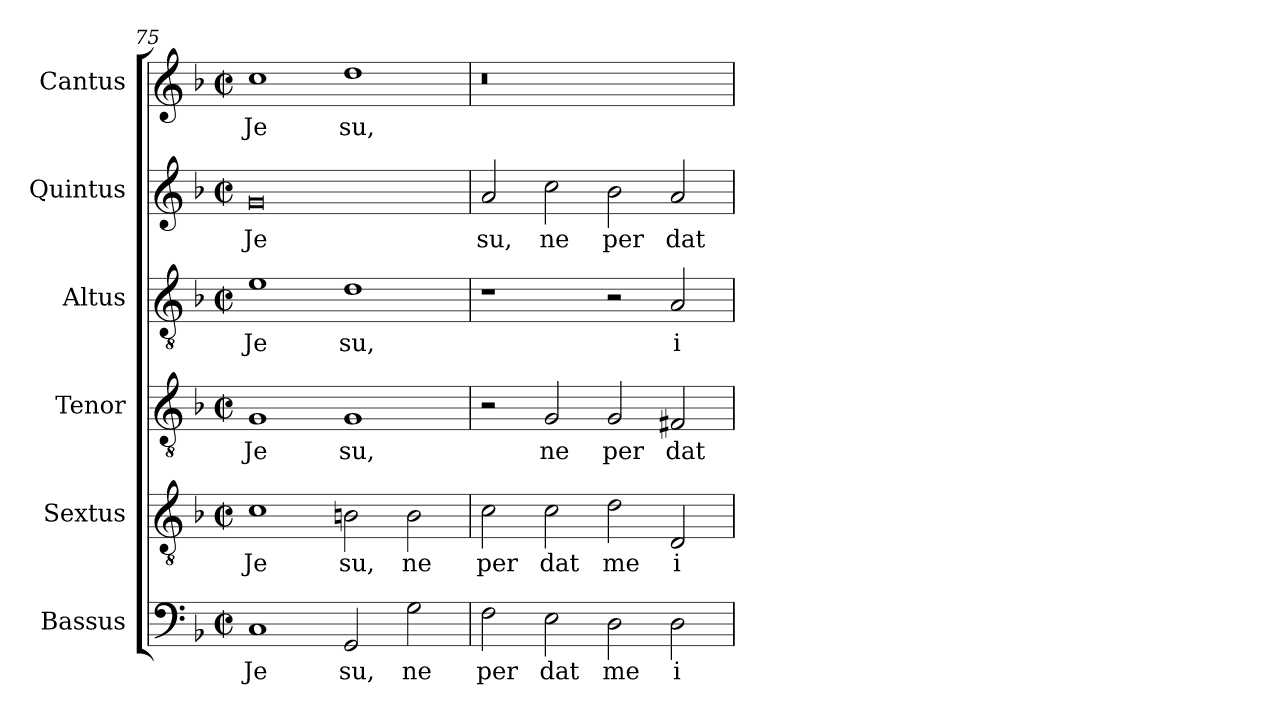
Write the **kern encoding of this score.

**kern	**text	**kern	**text	**kern	**text	**kern	**text	**kern	**text	**kern	**text
*part6	*part6	*part5	*part5	*part4	*part4	*part3	*part3	*part2	*part2	*part1	*part1
*staff6	*staff6	*staff5	*staff5	*staff4	*staff4	*staff3	*staff3	*staff2	*staff2	*staff1	*staff1
*I"Bassus	*	*I"Sextus	*	*I"Tenor	*	*I"Altus	*	*I"Quintus	*	*I"Cantus	*
*clefF4	*	*clefGv2	*	*clefGv2	*	*clefGv2	*	*clefG2	*	*clefG2	*
*k[b-]	*	*k[b-]	*	*k[b-]	*	*k[b-]	*	*k[b-]	*	*k[b-]	*
*F:	*	*F:	*	*F:	*	*F:	*	*F:	*	*F:	*
*M2/2	*	*M2/2	*	*M2/2	*	*M2/2	*	*M2/2	*	*M2/2	*
*met(c|)	*	*met(c|)	*	*met(c|)	*	*met(c|)	*	*met(c|)	*	*met(c|)	*
=75	=75	=75	=75	=75	=75	=75	=75	=75	=75	=75	=75
!	!LO:LY:b:cj	!	!LO:LY:b:cj	!	!LO:LY:b:cj	!	!LO:LY:b:cj	!	!LO:LY:b:cj	!	!LO:LY:b:cj
1C	Je	1c	Je	1G	Je	1e	Je	0g	Je	1cc	Je
!	!LO:LY:b:cj	!	!LO:LY:b:cj	!	!LO:LY:b:cj	!	!LO:LY:b:cj	!	!	!	!LO:LY:b:cj
2GG/	su,	2Bn\	su,	1G	su,	1d	su,	.	.	1dd	su,
!	!LO:LY:b:cj	!	!LO:LY:b:cj	!	!	!	!	!	!	!	!
2G\	ne	2B\	ne	.	.	.	.	.	.	.	.
=76	=76	=76	=76	=76	=76	=76	=76	=76	=76	=76	=76
!	!LO:LY:b:cj	!	!LO:LY:b:cj	!	!	!	!	!	!LO:LY:b:cj	!	!
2F\	per	2c\	per	2r	.	1r	.	2a/	su,	0r	.
!	!LO:LY:b:cj	!	!LO:LY:b:cj	!	!LO:LY:b:cj	!	!	!	!LO:LY:b:cj	!	!
2E\	dat	2c\	dat	2G/	ne	.	.	2cc\	ne	.	.
!	!LO:LY:b:cj	!	!LO:LY:b:cj	!	!LO:LY:b:cj	!	!	!	!LO:LY:b:cj	!	!
2D\	me	2d\	me	2G/	per	2r	.	2b-\	per	.	.
!	!LO:LY:b:cj	!	!LO:LY:b:rj	!	!LO:LY:b:cj	!	!LO:LY:b:cj	!	!LO:LY:b:cj	!	!
2D\	i	2D/	i	2F#X/	dat	2A/	i	2a/	dat	.	.
=	=	=	=	=	=	=	=	=	=	=	=
*-	*-	*-	*-	*-	*-	*-	*-	*-	*-	*-	*-
